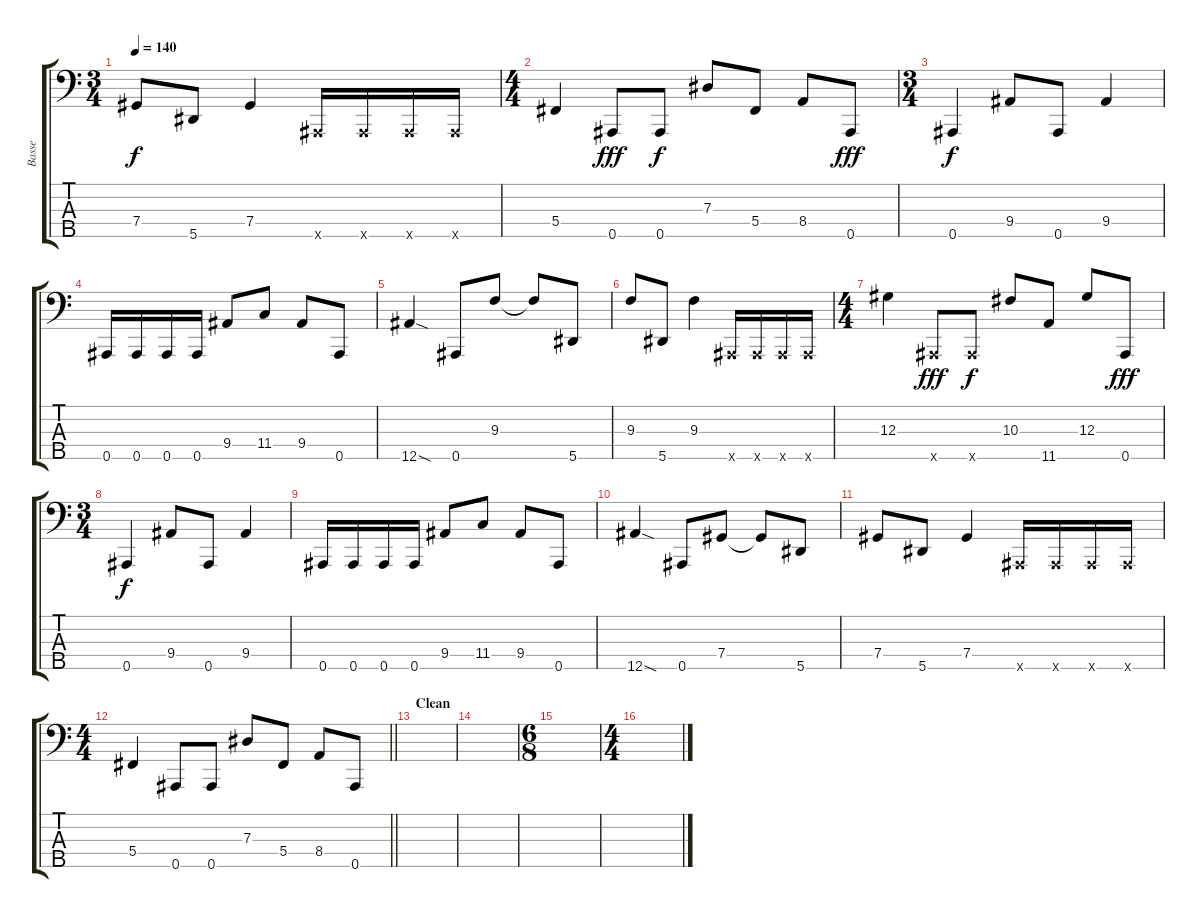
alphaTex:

\track ("Basse" "Basse") {instrument electricbasspick}
\staff {score tabs}
\tuning (Gb2 Db2 Ab1 Db1 Bb0) {hide}
\ts (3 4)
\tempo 140
\clef f4
\ks c
7.4.8{dy f} 5.5.8 7.4.4 0.5{x}.16 0.5{x}.16 0.5{x}.16 0.5{x}.16 |
\ts (4 4)
5.4.4 0.5.8{dy fff} 0.5.8{dy f} 7.3.8 5.4.8 8.4.8 0.5.8{dy fff} |
\ts (3 4)
0.5.4{dy f} 9.4.8 0.5.8 9.4.4 |
0.5.16 0.5.16 0.5.16 0.5.16 9.4.8 11.4.8 9.4.8 0.5.8 |
12.5{sod}.4 0.5.8 9.3.8 9.3{t}.8 5.5.8 |
9.3.8 5.5.8 9.3.4 0.5{x}.16 0.5{x}.16 0.5{x}.16 0.5{x}.16 |
\ts (4 4)
12.3.4 0.5{x}.8{dy fff} 0.5{x}.8{dy f} 10.3.8 11.5.8 12.3.8 0.5.8{dy fff} |
\ts (3 4)
0.5.4{dy f} 9.4.8 0.5.8 9.4.4 |
0.5.16 0.5.16 0.5.16 0.5.16 9.4.8 11.4.8 9.4.8 0.5.8 |
12.5{sod}.4 0.5.8 7.4.8 7.4{t}.8 5.5.8 |
7.4.8 5.5.8 7.4.4 0.5{x}.16 0.5{x}.16 0.5{x}.16 0.5{x}.16 |
\ts (4 4)
\barLineRight lightlight
5.4.4 0.5.8 0.5.8 7.3.8 5.4.8 8.4.8 0.5.8 |
\section ("" "Clean")
|
|
\ts (6 8)
|
\ts (4 4)
